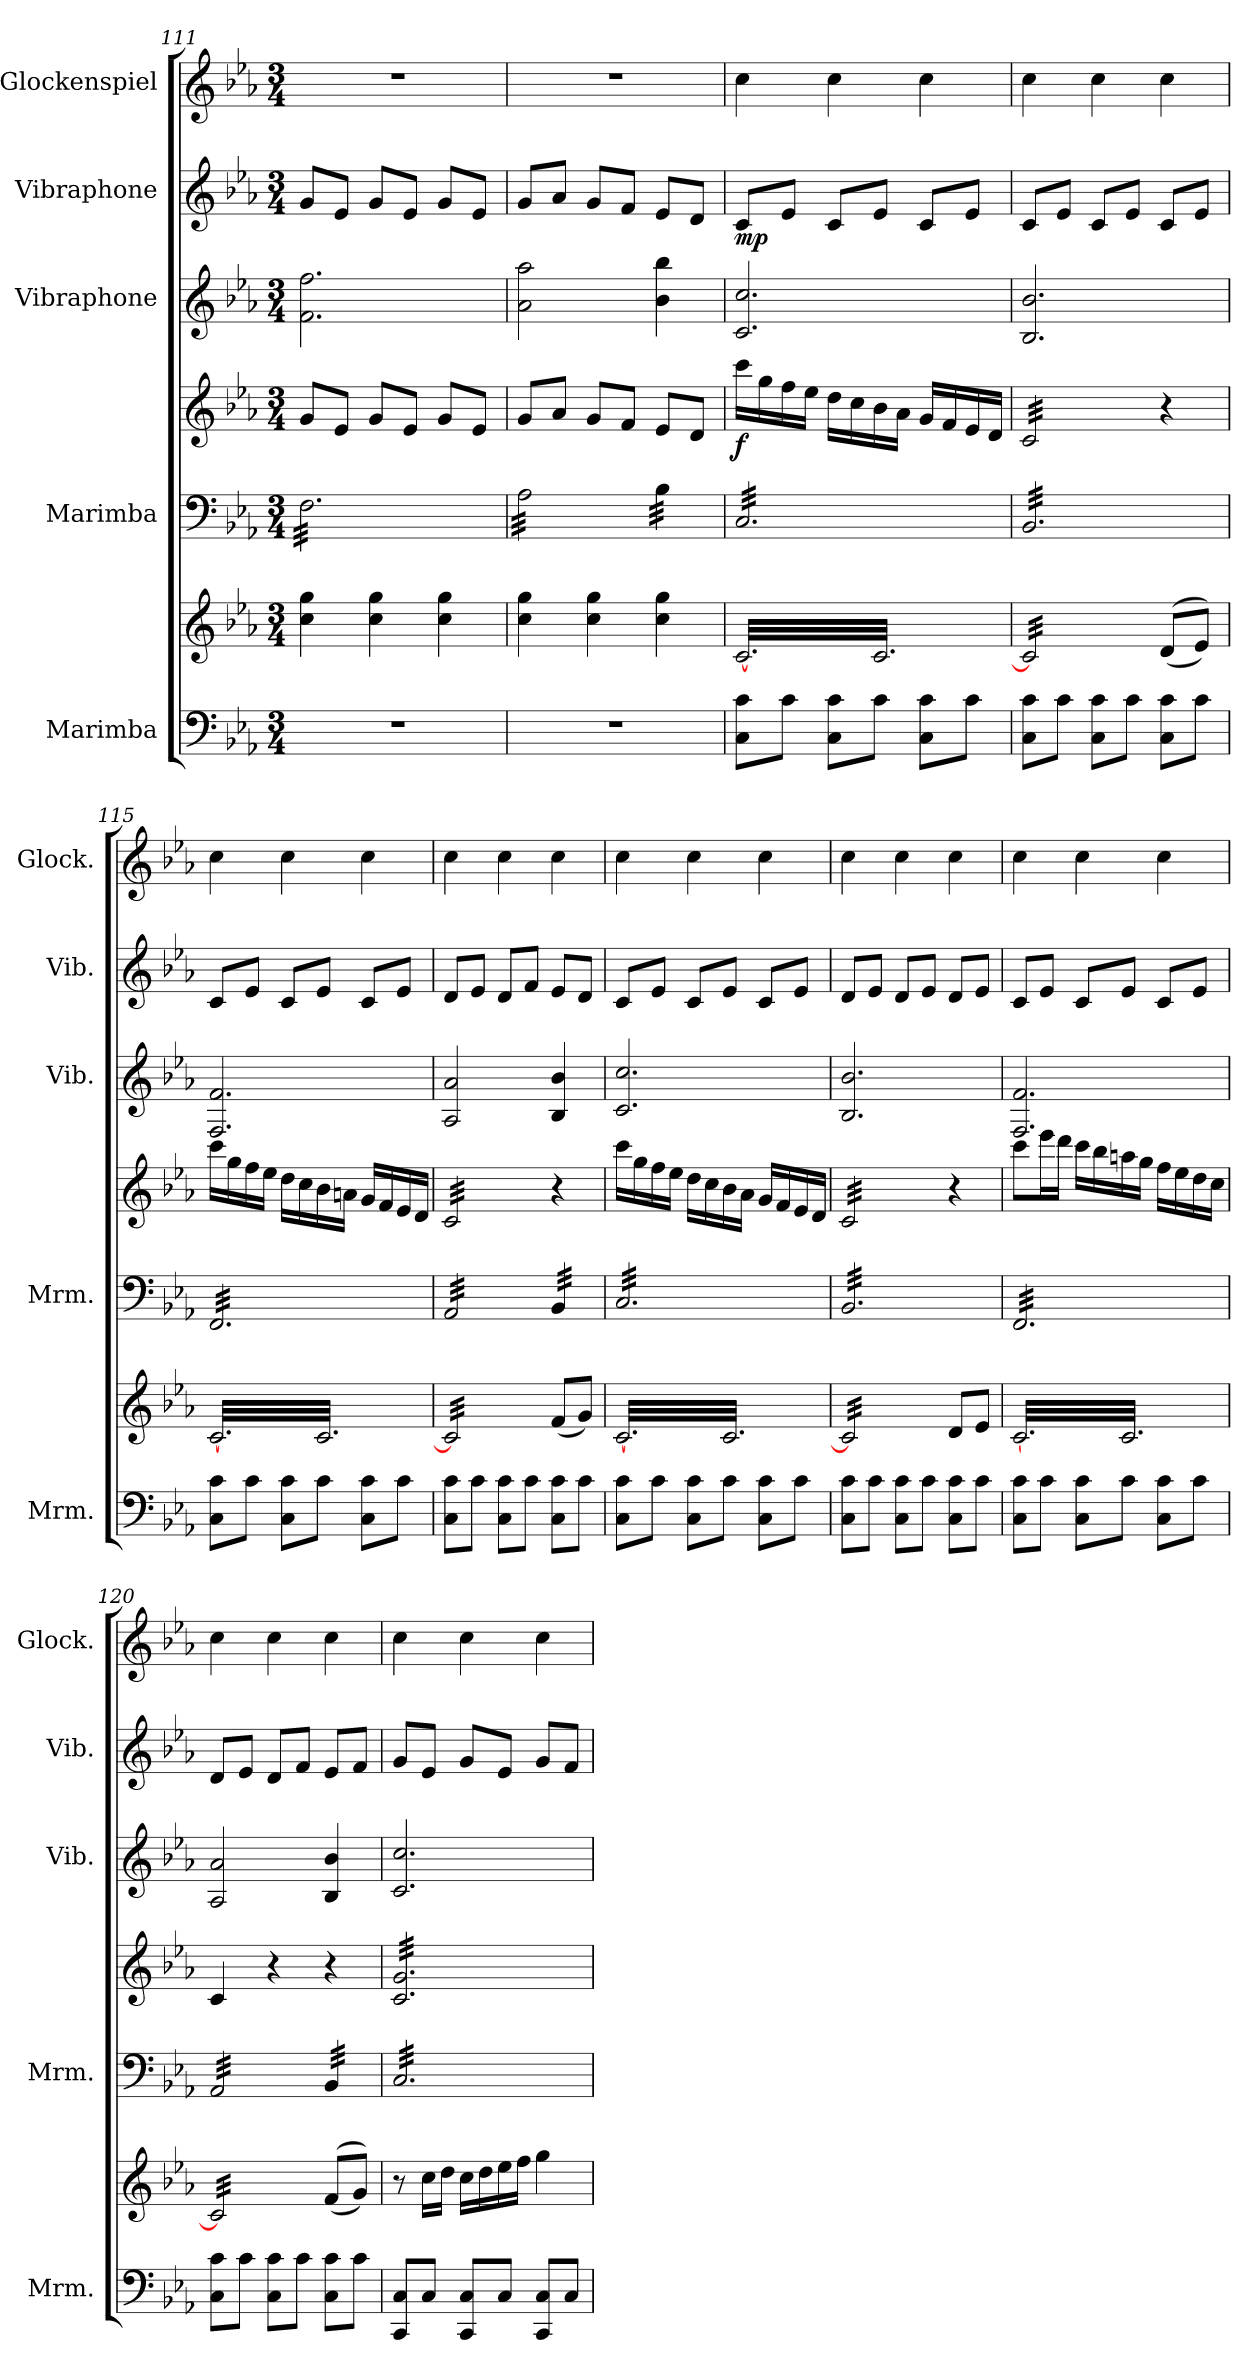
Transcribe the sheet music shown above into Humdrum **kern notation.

**kern	**kern	**kern	**kern	**dynam	**kern	**kern	**dynam	**kern
*part5	*part5	*part4	*part4	*part4	*part3	*part2	*part2	*part1
*staff7	*staff6	*staff5	*staff4	*staff4/5	*staff3	*staff2	*staff2	*staff1
*I"Marimba	*	*I"Marimba	*	*	*I"Vibraphone	*I"Vibraphone	*	*I"Glockenspiel
*I'Mrm.	*	*I'Mrm.	*	*	*I'Vib.	*I'Vib.	*	*I'Glock.
*clefF4	*clefG2	*clefF4	*clefG2	*	*clefG2	*clefG2	*	*clefG2
*	*	*	*	*	*	*	*	*ITrd-14c-24
*k[b-e-a-]	*k[b-e-a-]	*k[b-e-a-]	*k[b-e-a-]	*	*k[b-e-a-]	*k[b-e-a-]	*	*k[b-e-a-]
*M3/4	*M3/4	*M3/4	*M3/4	*	*M3/4	*M3/4	*	*M3/4
=111	=111	=111	=111	=111	=111	=111	=111	=111
*	*	*tremolo	*	*	*	*	*	*
2.r	4cc\ 4gg\	32F\LLL	8g/L	.	2.f\ 2.ff\	8g/L	.	2.r
.	.	32F\	.	.	.	.	.	.
.	.	32F\	.	.	.	.	.	.
.	.	32F\	.	.	.	.	.	.
.	.	32F\	8e-/J	.	.	8e-/J	.	.
.	.	32F\	.	.	.	.	.	.
.	.	32F\	.	.	.	.	.	.
.	.	32F\	.	.	.	.	.	.
.	4cc\ 4gg\	32F\	8g/L	.	.	8g/L	.	.
.	.	32F\	.	.	.	.	.	.
.	.	32F\	.	.	.	.	.	.
.	.	32F\	.	.	.	.	.	.
.	.	32F\	8e-/J	.	.	8e-/J	.	.
.	.	32F\	.	.	.	.	.	.
.	.	32F\	.	.	.	.	.	.
.	.	32F\	.	.	.	.	.	.
.	4cc\ 4gg\	32F\	8g/L	.	.	8g/L	.	.
.	.	32F\	.	.	.	.	.	.
.	.	32F\	.	.	.	.	.	.
.	.	32F\	.	.	.	.	.	.
.	.	32F\	8e-/J	.	.	8e-/J	.	.
.	.	32F\	.	.	.	.	.	.
.	.	32F\	.	.	.	.	.	.
.	.	32F\JJJ	.	.	.	.	.	.
=112	=112	=112	=112	=112	=112	=112	=112	=112
2.r	4cc\ 4gg\	32A-\LLL	8g/L	.	2a-\ 2aa-\	8g/L	.	2.r
.	.	32A-\	.	.	.	.	.	.
.	.	32A-\	.	.	.	.	.	.
.	.	32A-\	.	.	.	.	.	.
.	.	32A-\	8a-/J	.	.	8a-/J	.	.
.	.	32A-\	.	.	.	.	.	.
.	.	32A-\	.	.	.	.	.	.
.	.	32A-\	.	.	.	.	.	.
.	4cc\ 4gg\	32A-\	8g/L	.	.	8g/L	.	.
.	.	32A-\	.	.	.	.	.	.
.	.	32A-\	.	.	.	.	.	.
.	.	32A-\	.	.	.	.	.	.
.	.	32A-\	8f/J	.	.	8f/J	.	.
.	.	32A-\	.	.	.	.	.	.
.	.	32A-\	.	.	.	.	.	.
.	.	32A-\JJJ	.	.	.	.	.	.
.	4cc\ 4gg\	32B-\LLL	8e-/L	.	4b-\ 4bb-\	8e-/L	.	.
.	.	32B-\	.	.	.	.	.	.
.	.	32B-\	.	.	.	.	.	.
.	.	32B-\	.	.	.	.	.	.
.	.	32B-\	8d/J	.	.	8d/J	.	.
.	.	32B-\	.	.	.	.	.	.
.	.	32B-\	.	.	.	.	.	.
.	.	32B-\JJJ	.	.	.	.	.	.
=113	=113	=113	=113	=113	=113	=113	=113	=113
!	!	!	!	!LO:DY:b	!	!	!LO:DY:b	!
*	*tremolo	*	*	*	*	*	*	*
8C\ 8c\L	[32c/LLL	32C/LLL	16ccc\LL	f	2.c/ 2.cc/	8c/L	mp	4cccc\
.	32c/	32C/	.	.	.	.	.	.
.	32c/	32C/	16gg\	.	.	.	.	.
.	32c/	32C/	.	.	.	.	.	.
8c\J	32c/	32C/	16ff\	.	.	8e-/J	.	.
.	32c/	32C/	.	.	.	.	.	.
.	32c/	32C/	16ee-\JJ	.	.	.	.	.
.	32c/	32C/	.	.	.	.	.	.
8C\ 8c\L	32c/	32C/	16dd\LL	.	.	8c/L	.	4cccc\
.	32c/	32C/	.	.	.	.	.	.
.	32c/	32C/	16cc\	.	.	.	.	.
.	32c/	32C/	.	.	.	.	.	.
8c\J	32c/	32C/	16b-\	.	.	8e-/J	.	.
.	32c/	32C/	.	.	.	.	.	.
.	32c/	32C/	16a-\JJ	.	.	.	.	.
.	32c/	32C/	.	.	.	.	.	.
8C\ 8c\L	32c/	32C/	16g/LL	.	.	8c/L	.	4cccc\
.	32c/	32C/	.	.	.	.	.	.
.	32c/	32C/	16f/	.	.	.	.	.
.	32c/	32C/	.	.	.	.	.	.
8c\J	32c/	32C/	16e-/	.	.	8e-/J	.	.
.	32c/	32C/	.	.	.	.	.	.
.	32c/	32C/	16d/JJ	.	.	.	.	.
.	32c/JJJ	32C/JJJ	.	.	.	.	.	.
=114	=114	=114	=114	=114	=114	=114	=114	=114
*	*	*	*tremolo	*	*	*	*	*
8C\ 8c\L	32c/]LLL	32BB-/LLL	32c/LLL	.	2.B-/ 2.b-/	8c/L	.	4cccc\
.	32c/	32BB-/	32c/	.	.	.	.	.
.	32c/	32BB-/	32c/	.	.	.	.	.
.	32c/	32BB-/	32c/	.	.	.	.	.
8c\J	32c/	32BB-/	32c/	.	.	8e-/J	.	.
.	32c/	32BB-/	32c/	.	.	.	.	.
.	32c/	32BB-/	32c/	.	.	.	.	.
.	32c/	32BB-/	32c/	.	.	.	.	.
8C\ 8c\L	32c/	32BB-/	32c/	.	.	8c/L	.	4cccc\
.	32c/	32BB-/	32c/	.	.	.	.	.
.	32c/	32BB-/	32c/	.	.	.	.	.
.	32c/	32BB-/	32c/	.	.	.	.	.
8c\J	32c/	32BB-/	32c/	.	.	8e-/J	.	.
.	32c/	32BB-/	32c/	.	.	.	.	.
.	32c/	32BB-/	32c/	.	.	.	.	.
.	32c/JJJ	32BB-/	32c/JJJ	.	.	.	.	.
*	*	*	*Xtremolo	*	*	*	*	*
*	*Xtremolo	*	*	*	*	*	*	*
8C\ 8c\L	(<(<8d/L	32BB-/	4r	.	.	8c/L	.	4cccc\
.	.	32BB-/	.	.	.	.	.	.
.	.	32BB-/	.	.	.	.	.	.
.	.	32BB-/	.	.	.	.	.	.
8c\J	8e-/J))	32BB-/	.	.	.	8e-/J	.	.
.	.	32BB-/	.	.	.	.	.	.
.	.	32BB-/	.	.	.	.	.	.
.	.	32BB-/JJJ	.	.	.	.	.	.
=115	=115	=115	=115	=115	=115	=115	=115	=115
*	*tremolo	*	*	*	*	*	*	*
8C\ 8c\L	[32c/LLL	32FF/LLL	16ccc\LL	.	2.F/ 2.f/	8c/L	.	4cccc\
.	32c/	32FF/	.	.	.	.	.	.
.	32c/	32FF/	16gg\	.	.	.	.	.
.	32c/	32FF/	.	.	.	.	.	.
8c\J	32c/	32FF/	16ff\	.	.	8e-/J	.	.
.	32c/	32FF/	.	.	.	.	.	.
.	32c/	32FF/	16ee-\JJ	.	.	.	.	.
.	32c/	32FF/	.	.	.	.	.	.
8C\ 8c\L	32c/	32FF/	16dd\LL	.	.	8c/L	.	4cccc\
.	32c/	32FF/	.	.	.	.	.	.
.	32c/	32FF/	16cc\	.	.	.	.	.
.	32c/	32FF/	.	.	.	.	.	.
8c\J	32c/	32FF/	16b-\	.	.	8e-/J	.	.
.	32c/	32FF/	.	.	.	.	.	.
.	32c/	32FF/	16an\JJ	.	.	.	.	.
.	32c/	32FF/	.	.	.	.	.	.
8C\ 8c\L	32c/	32FF/	16g/LL	.	.	8c/L	.	4cccc\
.	32c/	32FF/	.	.	.	.	.	.
.	32c/	32FF/	16f/	.	.	.	.	.
.	32c/	32FF/	.	.	.	.	.	.
8c\J	32c/	32FF/	16e-/	.	.	8e-/J	.	.
.	32c/	32FF/	.	.	.	.	.	.
.	32c/	32FF/	16d/JJ	.	.	.	.	.
.	32c/JJJ	32FF/JJJ	.	.	.	.	.	.
=116	=116	=116	=116	=116	=116	=116	=116	=116
*	*	*	*tremolo	*	*	*	*	*
8C\ 8c\L	32c/]LLL	32AA-/LLL	32c/LLL	.	2A-/ 2a-/	8d/L	.	4cccc\
.	32c/	32AA-/	32c/	.	.	.	.	.
.	32c/	32AA-/	32c/	.	.	.	.	.
.	32c/	32AA-/	32c/	.	.	.	.	.
8c\J	32c/	32AA-/	32c/	.	.	8e-/J	.	.
.	32c/	32AA-/	32c/	.	.	.	.	.
.	32c/	32AA-/	32c/	.	.	.	.	.
.	32c/	32AA-/	32c/	.	.	.	.	.
8C\ 8c\L	32c/	32AA-/	32c/	.	.	8d/L	.	4cccc\
.	32c/	32AA-/	32c/	.	.	.	.	.
.	32c/	32AA-/	32c/	.	.	.	.	.
.	32c/	32AA-/	32c/	.	.	.	.	.
8c\J	32c/	32AA-/	32c/	.	.	8f/J	.	.
.	32c/	32AA-/	32c/	.	.	.	.	.
.	32c/	32AA-/	32c/	.	.	.	.	.
.	32c/JJJ	32AA-/JJJ	32c/JJJ	.	.	.	.	.
*	*	*	*Xtremolo	*	*	*	*	*
*	*Xtremolo	*	*	*	*	*	*	*
8C\ 8c\L	(<8f/L	32BB-/LLL	4r	.	4B-/ 4b-/	8e-/L	.	4cccc\
.	.	32BB-/	.	.	.	.	.	.
.	.	32BB-/	.	.	.	.	.	.
.	.	32BB-/	.	.	.	.	.	.
8c\J	8g/J)	32BB-/	.	.	.	8d/J	.	.
.	.	32BB-/	.	.	.	.	.	.
.	.	32BB-/	.	.	.	.	.	.
.	.	32BB-/JJJ	.	.	.	.	.	.
!!LO:PB:g=z
=117	=117	=117	=117	=117	=117	=117	=117	=117
*	*tremolo	*	*	*	*	*	*	*
8C\ 8c\L	[32c/LLL	32C/LLL	16ccc\LL	.	2.c/ 2.cc/	8c/L	.	4cccc\
.	32c/	32C/	.	.	.	.	.	.
.	32c/	32C/	16gg\	.	.	.	.	.
.	32c/	32C/	.	.	.	.	.	.
8c\J	32c/	32C/	16ff\	.	.	8e-/J	.	.
.	32c/	32C/	.	.	.	.	.	.
.	32c/	32C/	16ee-\JJ	.	.	.	.	.
.	32c/	32C/	.	.	.	.	.	.
8C\ 8c\L	32c/	32C/	16dd\LL	.	.	8c/L	.	4cccc\
.	32c/	32C/	.	.	.	.	.	.
.	32c/	32C/	16cc\	.	.	.	.	.
.	32c/	32C/	.	.	.	.	.	.
8c\J	32c/	32C/	16b-\	.	.	8e-/J	.	.
.	32c/	32C/	.	.	.	.	.	.
.	32c/	32C/	16a-\JJ	.	.	.	.	.
.	32c/	32C/	.	.	.	.	.	.
8C\ 8c\L	32c/	32C/	16g/LL	.	.	8c/L	.	4cccc\
.	32c/	32C/	.	.	.	.	.	.
.	32c/	32C/	16f/	.	.	.	.	.
.	32c/	32C/	.	.	.	.	.	.
8c\J	32c/	32C/	16e-/	.	.	8e-/J	.	.
.	32c/	32C/	.	.	.	.	.	.
.	32c/	32C/	16d/JJ	.	.	.	.	.
.	32c/JJJ	32C/JJJ	.	.	.	.	.	.
=118	=118	=118	=118	=118	=118	=118	=118	=118
*	*	*	*tremolo	*	*	*	*	*
8C\ 8c\L	32c/]LLL	32BB-/LLL	32c/LLL	.	2.B-/ 2.b-/	8d/L	.	4cccc\
.	32c/	32BB-/	32c/	.	.	.	.	.
.	32c/	32BB-/	32c/	.	.	.	.	.
.	32c/	32BB-/	32c/	.	.	.	.	.
8c\J	32c/	32BB-/	32c/	.	.	8e-/J	.	.
.	32c/	32BB-/	32c/	.	.	.	.	.
.	32c/	32BB-/	32c/	.	.	.	.	.
.	32c/	32BB-/	32c/	.	.	.	.	.
8C\ 8c\L	32c/	32BB-/	32c/	.	.	8d/L	.	4cccc\
.	32c/	32BB-/	32c/	.	.	.	.	.
.	32c/	32BB-/	32c/	.	.	.	.	.
.	32c/	32BB-/	32c/	.	.	.	.	.
8c\J	32c/	32BB-/	32c/	.	.	8e-/J	.	.
.	32c/	32BB-/	32c/	.	.	.	.	.
.	32c/	32BB-/	32c/	.	.	.	.	.
.	32c/JJJ	32BB-/	32c/JJJ	.	.	.	.	.
*	*	*	*Xtremolo	*	*	*	*	*
*	*Xtremolo	*	*	*	*	*	*	*
8C\ 8c\L	8d/L	32BB-/	4r	.	.	8d/L	.	4cccc\
.	.	32BB-/	.	.	.	.	.	.
.	.	32BB-/	.	.	.	.	.	.
.	.	32BB-/	.	.	.	.	.	.
8c\J	8e-/J	32BB-/	.	.	.	8e-/J	.	.
.	.	32BB-/	.	.	.	.	.	.
.	.	32BB-/	.	.	.	.	.	.
.	.	32BB-/JJJ	.	.	.	.	.	.
=119	=119	=119	=119	=119	=119	=119	=119	=119
*	*tremolo	*	*	*	*	*	*	*
8C\ 8c\L	[32c/LLL	32FF/LLL	8ccc\L	.	2.F/ 2.f/	8c/L	.	4cccc\
.	32c/	32FF/	.	.	.	.	.	.
.	32c/	32FF/	.	.	.	.	.	.
.	32c/	32FF/	.	.	.	.	.	.
8c\J	32c/	32FF/	16eee-\L	.	.	8e-/J	.	.
.	32c/	32FF/	.	.	.	.	.	.
.	32c/	32FF/	16ddd\JJ	.	.	.	.	.
.	32c/	32FF/	.	.	.	.	.	.
8C\ 8c\L	32c/	32FF/	16ccc\LL	.	.	8c/L	.	4cccc\
.	32c/	32FF/	.	.	.	.	.	.
.	32c/	32FF/	16bb-\	.	.	.	.	.
.	32c/	32FF/	.	.	.	.	.	.
8c\J	32c/	32FF/	16aan\	.	.	8e-/J	.	.
.	32c/	32FF/	.	.	.	.	.	.
.	32c/	32FF/	16gg\JJ	.	.	.	.	.
.	32c/	32FF/	.	.	.	.	.	.
8C\ 8c\L	32c/	32FF/	16ff\LL	.	.	8c/L	.	4cccc\
.	32c/	32FF/	.	.	.	.	.	.
.	32c/	32FF/	16ee-\	.	.	.	.	.
.	32c/	32FF/	.	.	.	.	.	.
8c\J	32c/	32FF/	16dd\	.	.	8e-/J	.	.
.	32c/	32FF/	.	.	.	.	.	.
.	32c/	32FF/	16cc\JJ	.	.	.	.	.
.	32c/JJJ	32FF/JJJ	.	.	.	.	.	.
=120	=120	=120	=120	=120	=120	=120	=120	=120
8C\ 8c\L	32c/]LLL	32AA-/LLL	4c/	.	2A-/ 2a-/	8d/L	.	4cccc\
.	32c/	32AA-/	.	.	.	.	.	.
.	32c/	32AA-/	.	.	.	.	.	.
.	32c/	32AA-/	.	.	.	.	.	.
8c\J	32c/	32AA-/	.	.	.	8e-/J	.	.
.	32c/	32AA-/	.	.	.	.	.	.
.	32c/	32AA-/	.	.	.	.	.	.
.	32c/	32AA-/	.	.	.	.	.	.
8C\ 8c\L	32c/	32AA-/	4r	.	.	8d/L	.	4cccc\
.	32c/	32AA-/	.	.	.	.	.	.
.	32c/	32AA-/	.	.	.	.	.	.
.	32c/	32AA-/	.	.	.	.	.	.
8c\J	32c/	32AA-/	.	.	.	8f/J	.	.
.	32c/	32AA-/	.	.	.	.	.	.
.	32c/	32AA-/	.	.	.	.	.	.
.	32c/JJJ	32AA-/JJJ	.	.	.	.	.	.
*	*Xtremolo	*	*	*	*	*	*	*
8C\ 8c\L	(<(<8f/L	32BB-/LLL	4r	.	4B-/ 4b-/	8e-/L	.	4cccc\
.	.	32BB-/	.	.	.	.	.	.
.	.	32BB-/	.	.	.	.	.	.
.	.	32BB-/	.	.	.	.	.	.
8c\J	8g/J))	32BB-/	.	.	.	8f/J	.	.
.	.	32BB-/	.	.	.	.	.	.
.	.	32BB-/	.	.	.	.	.	.
.	.	32BB-/JJJ	.	.	.	.	.	.
=121	=121	=121	=121	=121	=121	=121	=121	=121
!	!	!	!	!LO:DY:b	!	!	!	!
!	!	!	!	!LO:DY:n=1:b	!	!	!	!
*	*	*	*tremolo	*	*	*	*	*
8CC/ 8C/L	8r	32C/LLL	32c/ 32g/LLL	mp mp	2.c/ 2.cc/	8g/L	.	4cccc\
.	.	32C/	32c/ 32g/	.	.	.	.	.
.	.	32C/	32c/ 32g/	.	.	.	.	.
.	.	32C/	32c/ 32g/	.	.	.	.	.
8C/J	16cc\LL	32C/	32c/ 32g/	.	.	8e-/J	.	.
.	.	32C/	32c/ 32g/	.	.	.	.	.
.	16dd\JJ	32C/	32c/ 32g/	.	.	.	.	.
.	.	32C/	32c/ 32g/	.	.	.	.	.
8CC/ 8C/L	16cc\LL	32C/	32c/ 32g/	.	.	8g/L	.	4cccc\
.	.	32C/	32c/ 32g/	.	.	.	.	.
.	16dd\	32C/	32c/ 32g/	.	.	.	.	.
.	.	32C/	32c/ 32g/	.	.	.	.	.
8C/J	16ee-\	32C/	32c/ 32g/	.	.	8e-/J	.	.
.	.	32C/	32c/ 32g/	.	.	.	.	.
.	16ff\JJ	32C/	32c/ 32g/	.	.	.	.	.
.	.	32C/	32c/ 32g/	.	.	.	.	.
8CC/ 8C/L	4gg\	32C/	32c/ 32g/	.	.	8g/L	.	4cccc\
.	.	32C/	32c/ 32g/	.	.	.	.	.
.	.	32C/	32c/ 32g/	.	.	.	.	.
.	.	32C/	32c/ 32g/	.	.	.	.	.
8C/J	.	32C/	32c/ 32g/	.	.	8f/J	.	.
.	.	32C/	32c/ 32g/	.	.	.	.	.
.	.	32C/	32c/ 32g/	.	.	.	.	.
.	.	32C/JJJ	32c/ 32g/JJJ	.	.	.	.	.
*	*	*	*Xtremolo	*	*	*	*	*
*	*	*Xtremolo	*	*	*	*	*	*
=	=	=	=	=	=	=	=	=
*-	*-	*-	*-	*-	*-	*-	*-	*-
